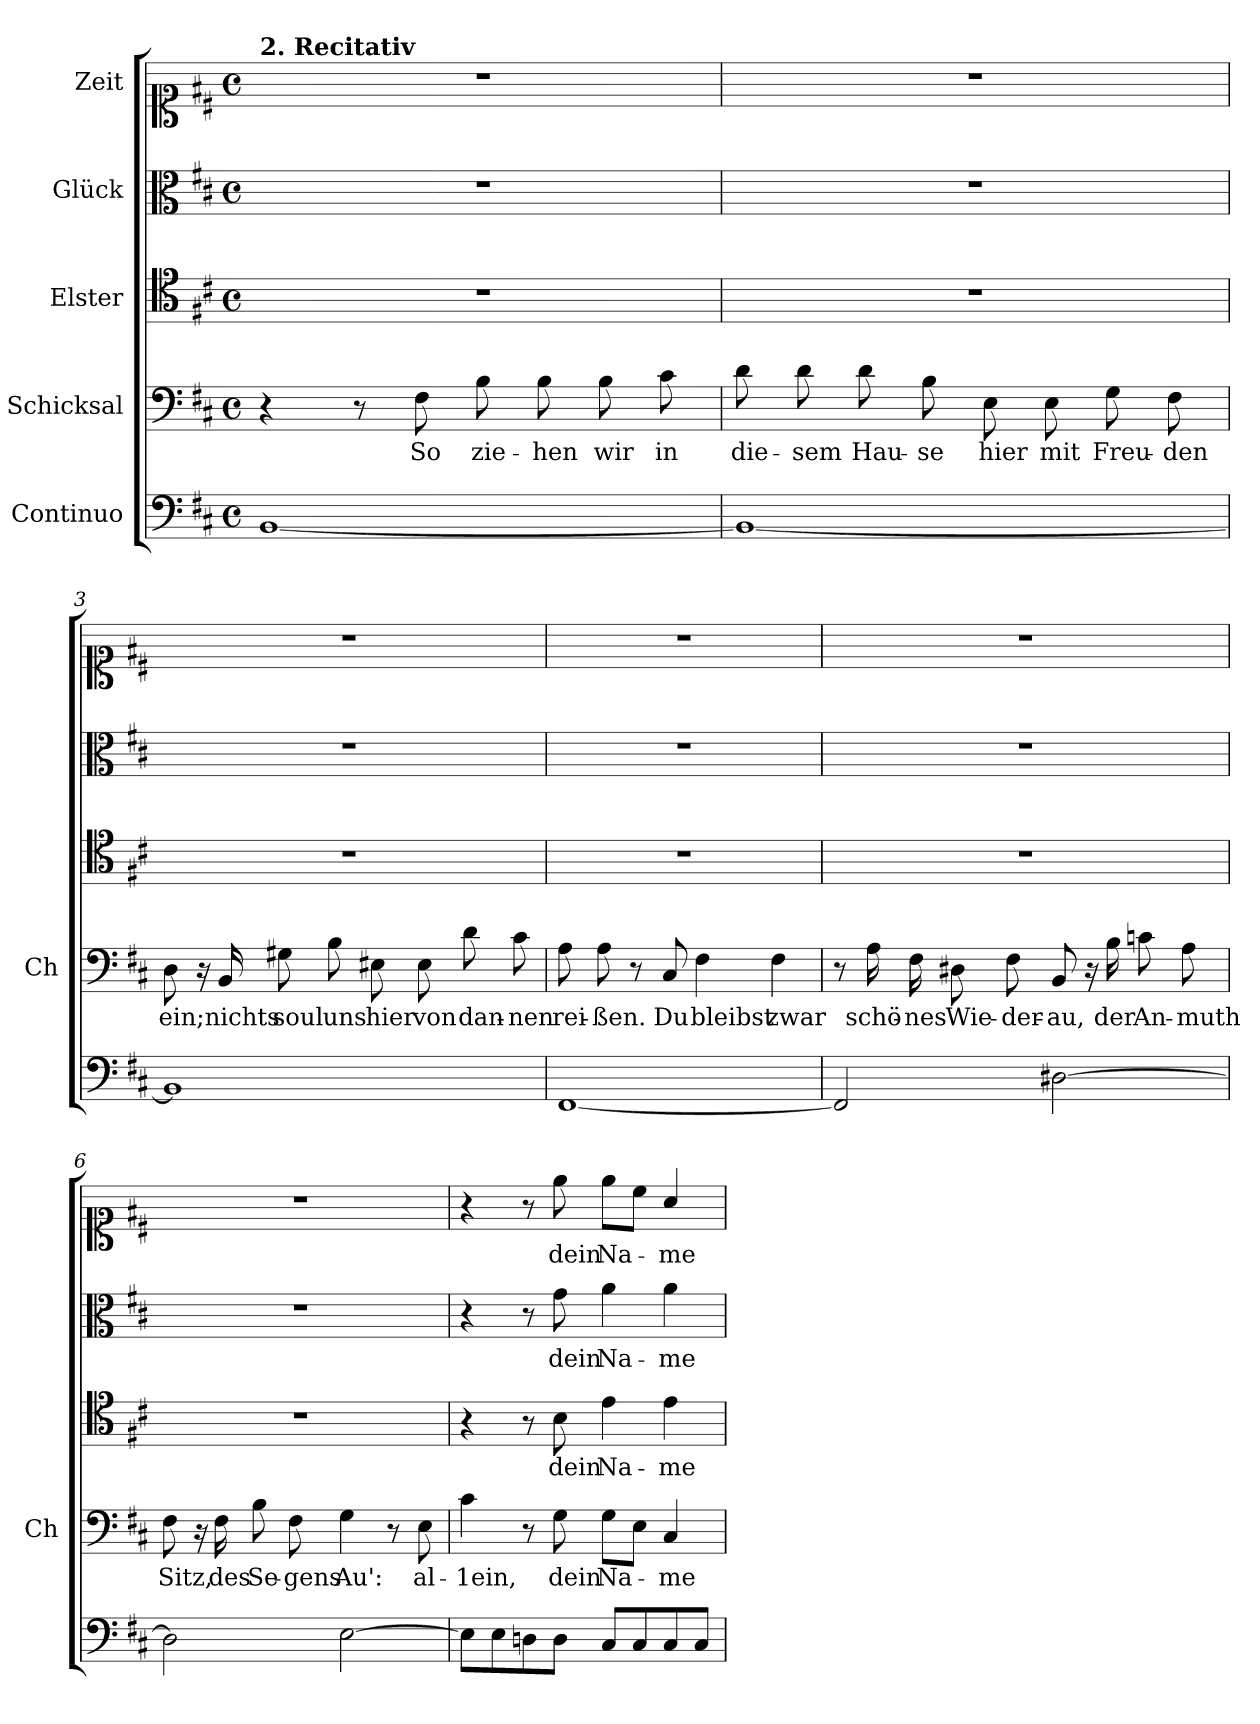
**kern	**kern	**text	**kern	**text	**kern	**text	**kern	**text
*part5	*part4	*part4	*part3	*part3	*part2	*part2	*part1	*part1
*staff5	*staff4	*staff4	*staff3	*staff3	*staff2	*staff2	*staff1	*staff1
*I"Continuo	*I"Schicksal	*	*I"Elster	*	*I"Glück	*	*I"Zeit	*
*	*I'Ch	*	*	*	*	*	*	*
*clefF4	*clefF4	*	*clefC4	*	*clefC3	*	*clefC1	*
*k[f#c#]	*k[f#c#]	*	*k[f#c#]	*	*k[f#c#]	*	*k[f#c#]	*
*M4/4	*M4/4	*	*M4/4	*	*M4/4	*	*M4/4	*
*met(c)	*met(c)	*	*met(c)	*	*met(c)	*	*met(c)	*
=1	=1	=1	=1	=1	=1	=1	=1	=1
!	!	!	!	!	!	!	!LO:TX:a:B:t=2. Recitativ	!
[1BB	4r	.	1r	.	1r	.	1r	.
.	8r	.	.	.	.	.	.	.
!	!	!LO:LY:b	!	!	!	!	!	!
.	8F#\	So	.	.	.	.	.	.
!	!	!LO:LY:b	!	!	!	!	!	!
.	8B\	zie-	.	.	.	.	.	.
!	!	!LO:LY:b	!	!	!	!	!	!
.	8B\	-hen	.	.	.	.	.	.
!	!	!LO:LY:b	!	!	!	!	!	!
.	8B\	wir	.	.	.	.	.	.
!	!	!LO:LY:b	!	!	!	!	!	!
.	8c#\	in	.	.	.	.	.	.
=2	=2	=2	=2	=2	=2	=2	=2	=2
!	!	!LO:LY:b	!	!	!	!	!	!
1BB_	8d\	die-	1r	.	1r	.	1r	.
!	!	!LO:LY:b	!	!	!	!	!	!
.	8d\	-sem	.	.	.	.	.	.
!	!	!LO:LY:b	!	!	!	!	!	!
.	8d\	Hau-	.	.	.	.	.	.
!	!	!LO:LY:b	!	!	!	!	!	!
.	8B\	-se	.	.	.	.	.	.
!	!	!LO:LY:b	!	!	!	!	!	!
.	8E\	hier	.	.	.	.	.	.
!	!	!LO:LY:b	!	!	!	!	!	!
.	8E\	mit	.	.	.	.	.	.
!	!	!LO:LY:b	!	!	!	!	!	!
.	8G\	Freu-	.	.	.	.	.	.
!	!	!LO:LY:b	!	!	!	!	!	!
.	8F#\	-den	.	.	.	.	.	.
=3	=3	=3	=3	=3	=3	=3	=3	=3
!	!	!LO:LY:b	!	!	!	!	!	!
1BB]	8D\	ein;	1r	.	1r	.	1r	.
.	16r	.	.	.	.	.	.	.
!	!	!LO:LY:b	!	!	!	!	!	!
.	16BB/	nichts	.	.	.	.	.	.
!	!	!LO:LY:b	!	!	!	!	!	!
.	8G#X\	soul	.	.	.	.	.	.
!	!	!LO:LY:b	!	!	!	!	!	!
.	8B\	uns	.	.	.	.	.	.
!	!	!LO:LY:b	!	!	!	!	!	!
.	8E#X\	hier	.	.	.	.	.	.
!	!	!LO:LY:b	!	!	!	!	!	!
.	8E#\	von	.	.	.	.	.	.
!	!	!LO:LY:b	!	!	!	!	!	!
.	8d\	dan-	.	.	.	.	.	.
!	!	!LO:LY:b	!	!	!	!	!	!
.	8c#\	-nen	.	.	.	.	.	.
=4	=4	=4	=4	=4	=4	=4	=4	=4
!	!	!LO:LY:b	!	!	!	!	!	!
[1FF#	8A\	rei-	1r	.	1r	.	1r	.
!	!	!LO:LY:b	!	!	!	!	!	!
.	8A\	-ßen.	.	.	.	.	.	.
.	8r	.	.	.	.	.	.	.
!	!	!LO:LY:b	!	!	!	!	!	!
.	8C#/	Du	.	.	.	.	.	.
!	!	!LO:LY:b	!	!	!	!	!	!
.	4F#\	bleibst	.	.	.	.	.	.
!	!	!LO:LY:b	!	!	!	!	!	!
.	4F#\	zwar	.	.	.	.	.	.
!!LO:LB:g=z
=5	=5	=5	=5	=5	=5	=5	=5	=5
2FF#/]	8r	.	1r	.	1r	.	1r	.
!	!	!LO:LY:b	!	!	!	!	!	!
.	16A\	schö-	.	.	.	.	.	.
!	!	!LO:LY:b	!	!	!	!	!	!
.	16F#\	-nes	.	.	.	.	.	.
!	!	!LO:LY:b	!	!	!	!	!	!
.	8D#X\	Wie-	.	.	.	.	.	.
!	!	!LO:LY:b	!	!	!	!	!	!
.	8F#\	-der-	.	.	.	.	.	.
!	!	!LO:LY:b	!	!	!	!	!	!
[2D#X\	8BB/	-au,	.	.	.	.	.	.
.	16r	.	.	.	.	.	.	.
!	!	!LO:LY:b	!	!	!	!	!	!
.	16B\	der	.	.	.	.	.	.
!	!	!LO:LY:b	!	!	!	!	!	!
.	8cn\	An-	.	.	.	.	.	.
!	!	!LO:LY:b	!	!	!	!	!	!
.	8A\	-muth	.	.	.	.	.	.
=6	=6	=6	=6	=6	=6	=6	=6	=6
!	!	!LO:LY:b	!	!	!	!	!	!
2D#\]	8F#\	Sitz,	1r	.	1r	.	1r	.
.	16r	.	.	.	.	.	.	.
!	!	!LO:LY:b	!	!	!	!	!	!
.	16F#\	des	.	.	.	.	.	.
!	!	!LO:LY:b	!	!	!	!	!	!
.	8B\	Se-	.	.	.	.	.	.
!	!	!LO:LY:b	!	!	!	!	!	!
.	8F#\	-gens	.	.	.	.	.	.
!	!	!LO:LY:b	!	!	!	!	!	!
[2E\	4G\	Au':	.	.	.	.	.	.
.	8r	.	.	.	.	.	.	.
!	!	!LO:LY:b	!	!	!	!	!	!
.	8E\	al-	.	.	.	.	.	.
=7	=7	=7	=7	=7	=7	=7	=7	=7
!	!	!LO:LY:b	!	!	!	!	!	!
8E\L]	4c#\	-1ein,	4r	.	4r	.	4r	.
8E\	.	.	.	.	.	.	.	.
8Dn\	8r	.	8r	.	8r	.	8r	.
!	!	!LO:LY:b	!	!LO:LY:b	!	!LO:LY:b	!	!LO:LY:b
8D\J	8G\	dein	8B\	dein	8g\	dein	8ee\	dein
!	!	!LO:LY:b	!	!LO:LY:b	!	!LO:LY:b	!	!LO:LY:b
8C#/L	8G\L	Na-	4e\	Na-	4a\	Na-	8ee\L	Na-
8C#/	8E\J	.	.	.	.	.	8cc#\J	.
!	!	!LO:LY:b	!	!LO:LY:b	!	!LO:LY:b	!	!LO:LY:b
8C#/	4C#/	-me	4e\	-me	4a\	-me	4a/	-me
8C#/J	.	.	.	.	.	.	.	.
=	=	=	=	=	=	=	=	=
*-	*-	*-	*-	*-	*-	*-	*-	*-
